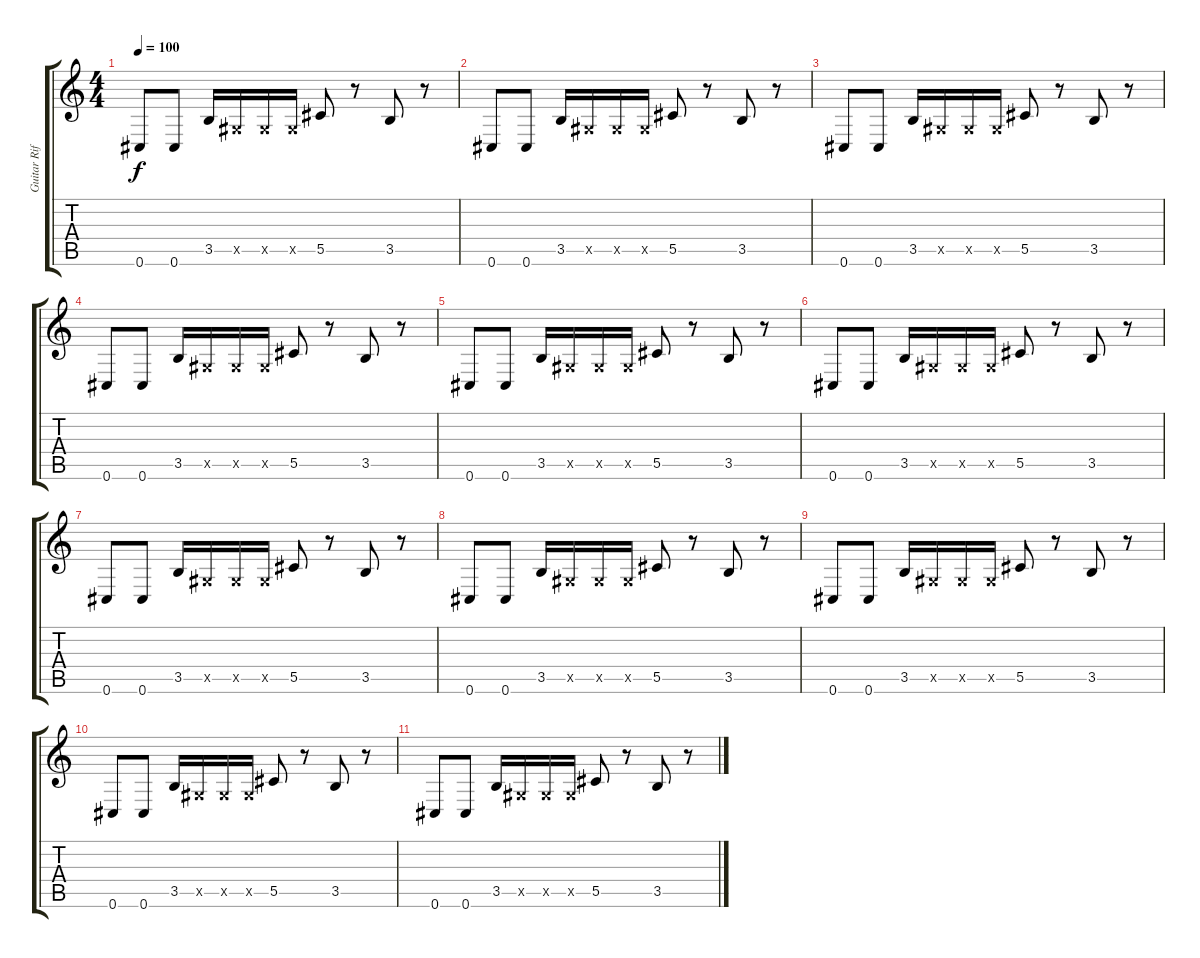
\track ("Guitar Riff with wah" "Guitar Rif") {instrument synthbass1}
\staff {score tabs}
\tuning (Eb4 Bb3 Gb3 Db3 Ab2 Db2) {hide}
\ts (4 4)
\tempo 100
\clef g2
\ks c
0.6.8{dy f} 0.6.8 3.5.16 0.5{x}.16 0.5{x}.16 0.5{x}.16 5.5.8 r.8 3.5.8 r.8 |
0.6.8 0.6.8 3.5.16 0.5{x}.16 0.5{x}.16 0.5{x}.16 5.5.8 r.8 3.5.8 r.8 |
0.6.8 0.6.8 3.5.16 0.5{x}.16 0.5{x}.16 0.5{x}.16 5.5.8 r.8 3.5.8 r.8 |
0.6.8 0.6.8 3.5.16 0.5{x}.16 0.5{x}.16 0.5{x}.16 5.5.8 r.8 3.5.8 r.8 |
0.6.8 0.6.8 3.5.16 0.5{x}.16 0.5{x}.16 0.5{x}.16 5.5.8 r.8 3.5.8 r.8 |
0.6.8 0.6.8 3.5.16 0.5{x}.16 0.5{x}.16 0.5{x}.16 5.5.8 r.8 3.5.8 r.8 |
0.6.8 0.6.8 3.5.16 0.5{x}.16 0.5{x}.16 0.5{x}.16 5.5.8 r.8 3.5.8 r.8 |
0.6.8 0.6.8 3.5.16 0.5{x}.16 0.5{x}.16 0.5{x}.16 5.5.8 r.8 3.5.8 r.8 |
0.6.8 0.6.8 3.5.16 0.5{x}.16 0.5{x}.16 0.5{x}.16 5.5.8 r.8 3.5.8 r.8 |
0.6.8 0.6.8 3.5.16 0.5{x}.16 0.5{x}.16 0.5{x}.16 5.5.8 r.8 3.5.8 r.8 |
0.6.8 0.6.8 3.5.16 0.5{x}.16 0.5{x}.16 0.5{x}.16 5.5.8 r.8 3.5.8 r.8
